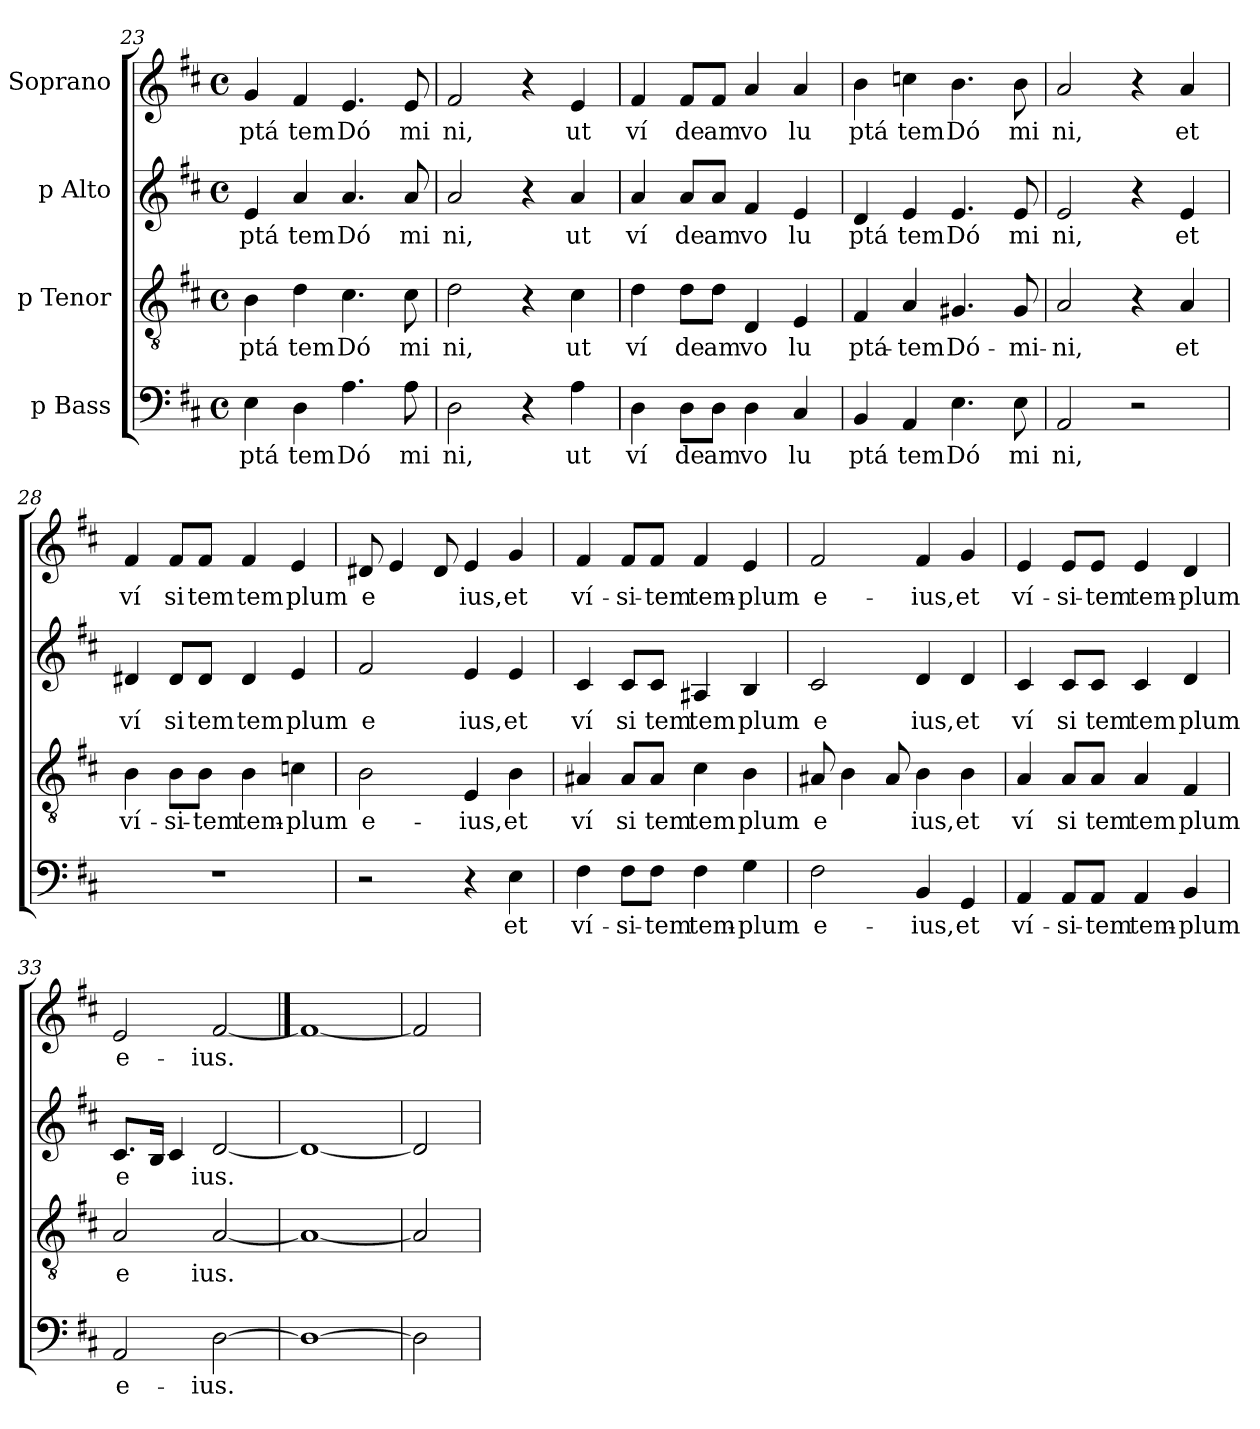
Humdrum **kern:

**kern	**text	**kern	**text	**kern	**text	**kern	**text
*part4	*part4	*part3	*part3	*part2	*part2	*part1	*part1
*staff4	*staff4	*staff3	*staff3	*staff2	*staff2	*staff1	*staff1
*I"p Bass	*	*I"p Tenor	*	*I"p Alto	*	*I"Soprano	*
*clefF4	*	*clefGv2	*	*clefG2	*	*clefG2	*
*k[f#c#]	*	*k[f#c#]	*	*k[f#c#]	*	*k[f#c#]	*
*D:	*	*D:	*	*D:	*	*D:	*
*M4/4	*	*M4/4	*	*M4/4	*	*M4/4	*
*met(c)	*	*met(c)	*	*met(c)	*	*met(c)	*
=23	=23	=23	=23	=23	=23	=23	=23
!	!LO:LY:b:cj	!	!LO:LY:b:cj	!	!LO:LY:b:cj	!	!LO:LY:b:cj
4E\	ptá	4B\	ptá	4e/	ptá	4g/	ptá
!	!LO:LY:b:cj	!	!LO:LY:b:cj	!	!LO:LY:b:cj	!	!LO:LY:b:cj
4D\	tem	4d\	tem	4a/	tem	4f#/	tem
!	!LO:LY:b:cj	!	!LO:LY:b:cj	!	!LO:LY:b:cj	!	!LO:LY:b:cj
4.A\	Dó	4.c#\	Dó	4.a/	Dó	4.e/	Dó
!	!LO:LY:b:cj	!	!LO:LY:b:cj	!	!LO:LY:b:cj	!	!LO:LY:b:cj
8A\	mi	8c#\	mi	8a/	mi	8e/	mi
=24	=24	=24	=24	=24	=24	=24	=24
!	!LO:LY:b:cj	!	!LO:LY:b:cj	!	!LO:LY:b:cj	!	!LO:LY:b:cj
2D\	ni,	2d\	ni,	2a/	ni,	2f#/	ni,
4r	.	4r	.	4r	.	4r	.
!	!LO:LY:b:cj	!	!LO:LY:b:cj	!	!LO:LY:b:cj	!	!LO:LY:b:cj
4A\	ut	4c#\	ut	4a/	ut	4e/	ut
=25	=25	=25	=25	=25	=25	=25	=25
!	!LO:LY:b:cj	!	!LO:LY:b:cj	!	!LO:LY:b:cj	!	!LO:LY:b:cj
4D\	ví	4d\	ví	4a/	ví	4f#/	ví
!	!LO:LY:b:cj	!	!LO:LY:b:cj	!	!LO:LY:b:cj	!	!LO:LY:b:cj
8D\L	de	8d\L	de	8a/L	de	8f#/L	de
!	!LO:LY:b:cj	!	!LO:LY:b:cj	!	!LO:LY:b:cj	!	!LO:LY:b:cj
8D\J	am	8d\J	am	8a/J	am	8f#/J	am
!	!LO:LY:b:cj	!	!LO:LY:b:cj	!	!LO:LY:b:cj	!	!LO:LY:b:cj
4D\	vo	4D/	vo	4f#/	vo	4a/	vo
!	!LO:LY:b:cj	!	!LO:LY:b:cj	!	!LO:LY:b:cj	!	!LO:LY:b:cj
4C#/	lu	4E/	lu	4e/	lu	4a/	lu
!!LO:LB:g=z
=26	=26	=26	=26	=26	=26	=26	=26
!	!LO:LY:b:cj	!	!LO:LY:b:cj	!	!LO:LY:b:cj	!	!LO:LY:b:cj
4BB/	ptá	4F#/	ptá-	4d/	ptá	4b\	ptá
!	!LO:LY:b:cj	!	!LO:LY:b:cj	!	!LO:LY:b:cj	!	!LO:LY:b:cj
4AA/	tem	4A/	-tem	4e/	tem	4ccn\	tem
!	!LO:LY:b:cj	!	!LO:LY:b:cj	!	!LO:LY:b:cj	!	!LO:LY:b:cj
4.E\	Dó	4.G#X/	Dó-	4.e/	Dó	4.b\	Dó
!	!LO:LY:b:cj	!	!LO:LY:b:cj	!	!LO:LY:b:cj	!	!LO:LY:b:cj
8E\	mi	8G#/	-mi-	8e/	mi	8b\	mi
=27	=27	=27	=27	=27	=27	=27	=27
!	!LO:LY:b:cj	!	!LO:LY:b:cj	!	!LO:LY:b:cj	!	!LO:LY:b:cj
2AA/	ni,	2A/	-ni,	2e/	ni,	2a/	ni,
2r	.	4r	.	4r	.	4r	.
!	!	!	!LO:LY:b:cj	!	!LO:LY:b:cj	!	!LO:LY:b:cj
.	.	4A/	et	4e/	et	4a/	et
=28	=28	=28	=28	=28	=28	=28	=28
!	!	!	!LO:LY:b:cj	!	!LO:LY:b:cj	!	!LO:LY:b:cj
1r	.	4B\	ví-	4d#X/	ví	4f#/	ví
!	!	!	!LO:LY:b:cj	!	!LO:LY:b:cj	!	!LO:LY:b:cj
.	.	8B\L	-si-	8d#/L	si	8f#/L	si
!	!	!	!LO:LY:b:cj	!	!LO:LY:b:cj	!	!LO:LY:b:cj
.	.	8B\J	-tem	8d#/J	tem	8f#/J	tem
!	!	!	!LO:LY:b:cj	!	!LO:LY:b:cj	!	!LO:LY:b:cj
.	.	4B\	tem-	4d#/	tem	4f#/	tem
!	!	!	!LO:LY:b:cj	!	!LO:LY:b:cj	!	!LO:LY:b:cj
.	.	4cn\	-plum	4e/	plum	4e/	plum
=29	=29	=29	=29	=29	=29	=29	=29
!	!	!	!LO:LY:b:cj	!	!LO:LY:b:cj	!	!LO:LY:b:cj
2r	.	2B\	e-	2f#/	e	8d#X/	e
.	.	.	.	.	.	4e/	.
.	.	.	.	.	.	8d#/	.
!	!	!	!LO:LY:b:cj	!	!LO:LY:b:cj	!	!LO:LY:b:cj
4r	.	4E/	-ius,	4e/	ius,	4e/	ius,
!	!LO:LY:b:cj	!	!LO:LY:b:cj	!	!LO:LY:b:cj	!	!LO:LY:b:cj
4E\	et	4B\	et	4e/	et	4g/	et
!!LO:LB:g=z
=30	=30	=30	=30	=30	=30	=30	=30
!	!LO:LY:b:cj	!	!LO:LY:b:cj	!	!LO:LY:b:cj	!	!LO:LY:b:cj
4F#\	ví-	4A#X/	ví	4c#/	ví	4f#/	ví-
!	!LO:LY:b:cj	!	!LO:LY:b:cj	!	!LO:LY:b:cj	!	!LO:LY:b:cj
8F#\L	-si-	8A#/L	si	8c#/L	si	8f#/L	-si-
!	!LO:LY:b:cj	!	!LO:LY:b:cj	!	!LO:LY:b:cj	!	!LO:LY:b:cj
8F#\J	-tem	8A#/J	tem	8c#/J	tem	8f#/J	-tem
!	!LO:LY:b:cj	!	!LO:LY:b:cj	!	!LO:LY:b:cj	!	!LO:LY:b:cj
4F#\	tem-	4c#\	tem	4A#X/	tem	4f#/	tem-
!	!LO:LY:b:cj	!	!LO:LY:b:cj	!	!LO:LY:b:cj	!	!LO:LY:b:cj
4G\	-plum	4B\	plum	4B/	plum	4e/	-plum
=31	=31	=31	=31	=31	=31	=31	=31
!	!LO:LY:b:cj	!	!LO:LY:b:cj	!	!LO:LY:b:cj	!	!LO:LY:b:cj
2F#\	e-	8A#X/	e	2c#/	e	2f#/	e-
.	.	4B\	.	.	.	.	.
.	.	8A#/	.	.	.	.	.
!	!LO:LY:b:cj	!	!LO:LY:b:cj	!	!LO:LY:b:cj	!	!LO:LY:b:cj
4BB/	-ius,	4B\	ius,	4d/	ius,	4f#/	-ius,
!	!LO:LY:b:cj	!	!LO:LY:b:cj	!	!LO:LY:b:cj	!	!LO:LY:b:cj
4GG/	et	4B\	et	4d/	et	4g/	et
=32	=32	=32	=32	=32	=32	=32	=32
!	!LO:LY:b:cj	!	!LO:LY:b:cj	!	!LO:LY:b:cj	!	!LO:LY:b:cj
4AA/	ví-	4A/	ví	4c#/	ví	4e/	ví-
!	!LO:LY:b:cj	!	!LO:LY:b:cj	!	!LO:LY:b:cj	!	!LO:LY:b:cj
8AA/L	-si-	8A/L	si	8c#/L	si	8e/L	-si-
!	!LO:LY:b:cj	!	!LO:LY:b:cj	!	!LO:LY:b:cj	!	!LO:LY:b:cj
8AA/J	-tem	8A/J	tem	8c#/J	tem	8e/J	-tem
!	!LO:LY:b:cj	!	!LO:LY:b:cj	!	!LO:LY:b:cj	!	!LO:LY:b:cj
4AA/	tem-	4A/	tem	4c#/	tem	4e/	tem-
!	!LO:LY:b:cj	!	!LO:LY:b:cj	!	!LO:LY:b:cj	!	!LO:LY:b:cj
4BB/	-plum	4F#/	plum	4d/	plum	4d/	-plum
=33	=33	=33	=33	=33	=33	=33	=33
!	!LO:LY:b:cj	!	!LO:LY:b:cj	!	!LO:LY:b:cj	!	!LO:LY:b:cj
2AA/	e-	2A/	e	8.c#/L	e	2e/	e-
.	.	.	.	16B/J	.	.	.
.	.	.	.	4c#/	.	.	.
!	!LO:LY:b:cj	!	!LO:LY:b:cj	!	!LO:LY:b:cj	!	!LO:LY:b:cj
[2D	-ius.	[2A	ius.	[2d	ius.	[2f#	-ius.
=34	==34	=34	==34	=34	==34	==34	==34
1D_	.	1A_	.	1d_	.	1f#_	.
=35	=35	=35	=35	=35	=35	=35	=35
2D]	.	2A]	.	2d]	.	2f#]	.
=	=	=	=	=	=	=	=
*-	*-	*-	*-	*-	*-	*-	*-
